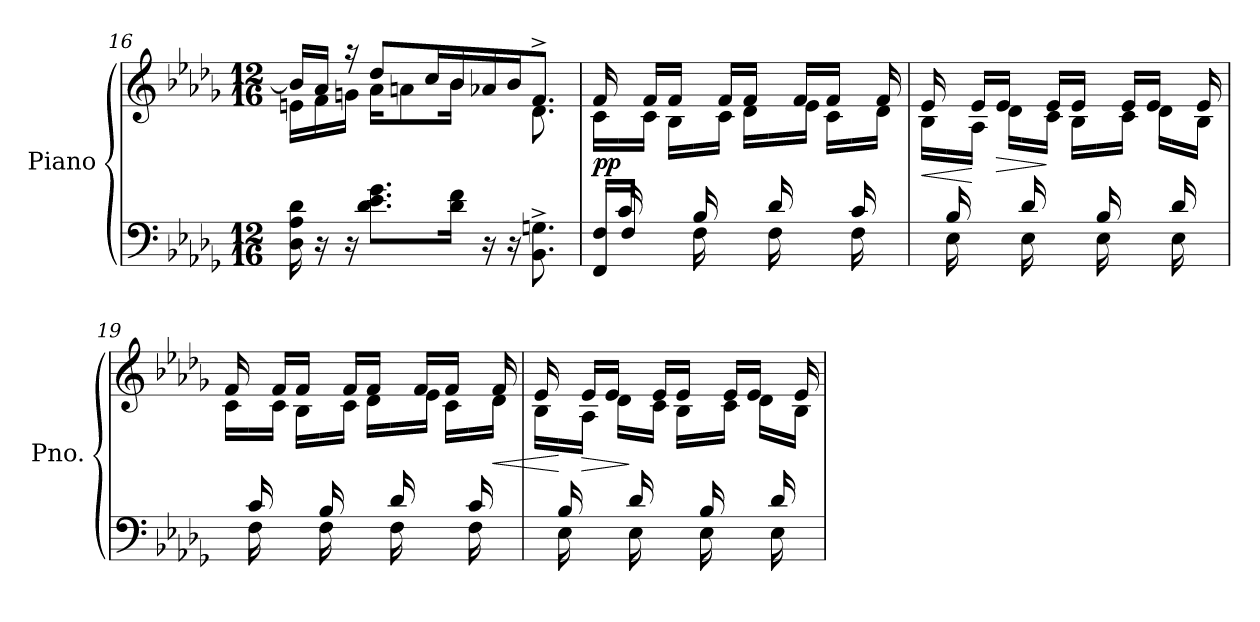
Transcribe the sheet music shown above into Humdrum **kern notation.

**kern	**kern	**dynam
*part1	*part1	*part1
*staff2	*staff1	*staff1/2
*I"Piano	*	*
*I'Pno.	*	*
*clefF4	*clefG2	*
*k[b-e-a-d-g-]	*k[b-e-a-d-g-]	*
*D-:	*D-:	*
*M12/16	*M12/16	*
=16	=16	=16
*	*^	*
16D-\ 16A-\ 16d-\	16b-/LL]	16en\LL	.
16r	16a-/JJ	16f\	.
16r	16raa	16gn\JJ	.
8.d-\ 8.e-\ 8.g-\L	8dd-/L	16a-\KL	.
.	.	8an\	.
.	16cc/L	.	.
16d-\ 16f\Jk	16b-/	16b-\Jk	.
16r	16a-X/	8ryy	.
16r	16b-/J	.	.
8.BB-\^ 8.Gn\^	8.f^/J	8.d-\	.
=17	=17	=17	=17
*^	*	*	*
!	!	!	!	!LO:DY:a=2
16ryy	16FF/ 16F/LL	16f/	16c\LL	pp
16c/	16F/JJ	16ryy	16ryy	.
8ryy	8ryy	16f/LL	16c\JJ	.
.	.	16f/JJ	16B-\LL	.
16B-/	16F\	16ryy	16ryy	.
8ryy	8ryy	16f/LL	16c\JJ	.
.	.	16f/JJ	16d-\LL	.
16d-/	16F\	16ryy	16ryy	.
8ryy	8ryy	16f/LL	16e-\JJ	.
.	.	16f/JJ	16c\LL	.
16c/	16F\	16ryy	16ryy	.
16ryy	16ryy	16f/	16d-\JJ	.
!!LO:LB:g=z	!!
=18	=18	=18	=18	=18
!	!	!	!	!LO:HP:b
16ryy	16ryy	16e-/	16B-\LL	<
16B-/	16E-\	16ryy	16ryy	.
8ryy	8ryy	16e-/LL	16A-\JJ	[
!	!	!	!	!LO:HP:b
.	.	16e-/JJ	16d-\LL	>
16d-/	16E-\	16ryy	16ryy	.
8ryy	8ryy	16e-/LL	16c\JJ	]
.	.	16e-/JJ	16B-\LL	.
16B-/	16E-\	16ryy	16ryy	.
8ryy	8ryy	16e-/LL	16c\JJ	.
.	.	16e-/JJ	16d-\LL	.
16d-/	16E-\	16ryy	16ryy	.
16ryy	16ryy	16e-/	16B-\JJ	.
=19	=19	=19	=19	=19
16ryy	16ryy	16f/	16c\LL	.
16c/	16F\	16ryy	16ryy	.
8ryy	8ryy	16f/LL	16c\JJ	.
.	.	16f/JJ	16B-\LL	.
16B-/	16F\	16ryy	16ryy	.
8ryy	8ryy	16f/LL	16c\JJ	.
.	.	16f/JJ	16d-\LL	.
16d-/	16F\	16ryy	16ryy	.
8ryy	8ryy	16f/LL	16e-\JJ	.
.	.	16f/JJ	16c\LL	.
16c/	16F\	16ryy	16ryy	.
!	!	!	!	!LO:HP:b
16ryy	16ryy	16f/	16d-\JJ	<
=20	=20	=20	=20	=20
16ryy	16ryy	16e-/	16B-\LL	.
16B-/	16E-\	16ryy	16ryy	[
!	!	!	!	!LO:HP:b
8ryy	8ryy	16e-/LL	16A-\JJ	>
.	.	16e-/JJ	16d-\LL	.
16d-/	16E-\	16ryy	16ryy	]
8ryy	8ryy	16e-/LL	16c\JJ	.
.	.	16e-/JJ	16B-\LL	.
16B-/	16E-\	16ryy	16ryy	.
8ryy	8ryy	16e-/LL	16c\JJ	.
.	.	16e-/JJ	16d-\LL	.
16d-/	16E-\	16ryy	16ryy	.
16ryy	16ryy	16e-/	16B-\JJ	.
*v	*v	*	*	*
*	*v	*v	*
=	=	=
*-	*-	*-
